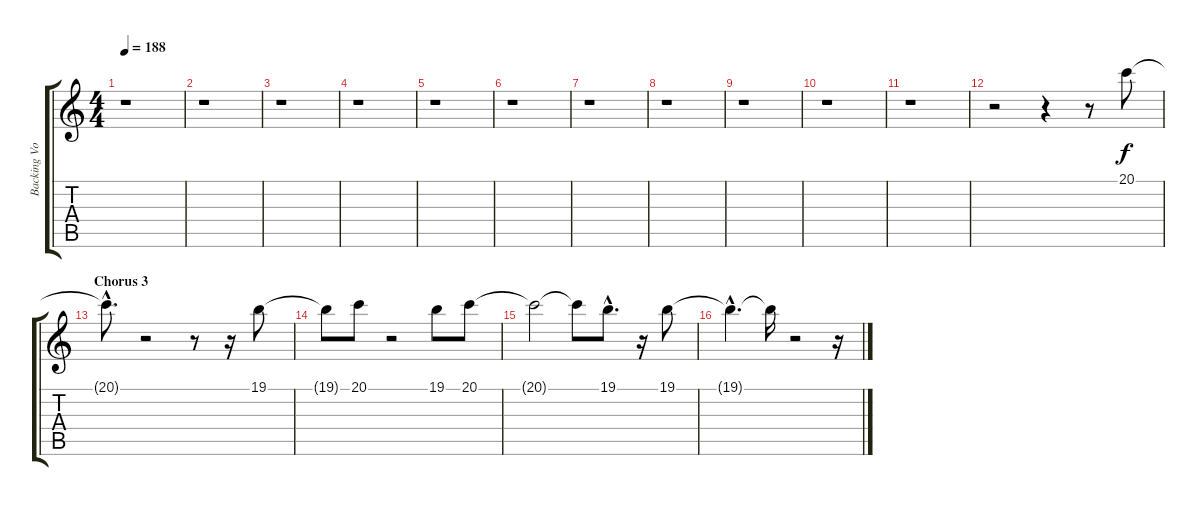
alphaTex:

\track ("Backing Vocal" "Backing Vo") {instrument choiraahs}
\staff {score tabs}
\tuning (E4 B3 G3 D3 A2 E2) {hide}
\ts (4 4)
\tempo 188
\clef g2
\ks c
r.1{dy f} |
r.1 |
r.1 |
r.1 |
r.1 |
r.1 |
r.1 |
r.1 |
r.1 |
r.1 |
r.1 |
r.2 r.4 r.8 20.1.8 |
\section ("" "Chorus 3")
20.1{hac t}.8{d} r.2 r.8 r.16 19.1.8 |
19.1{t}.8 20.1.8 r.2 19.1.8 20.1.8 |
20.1{t}.2 20.1{t}.8 19.1{hac}.8{d} r.16 19.1.8 |
19.1{hac t}.4{d} 19.1{t}.16 r.2 r.16
